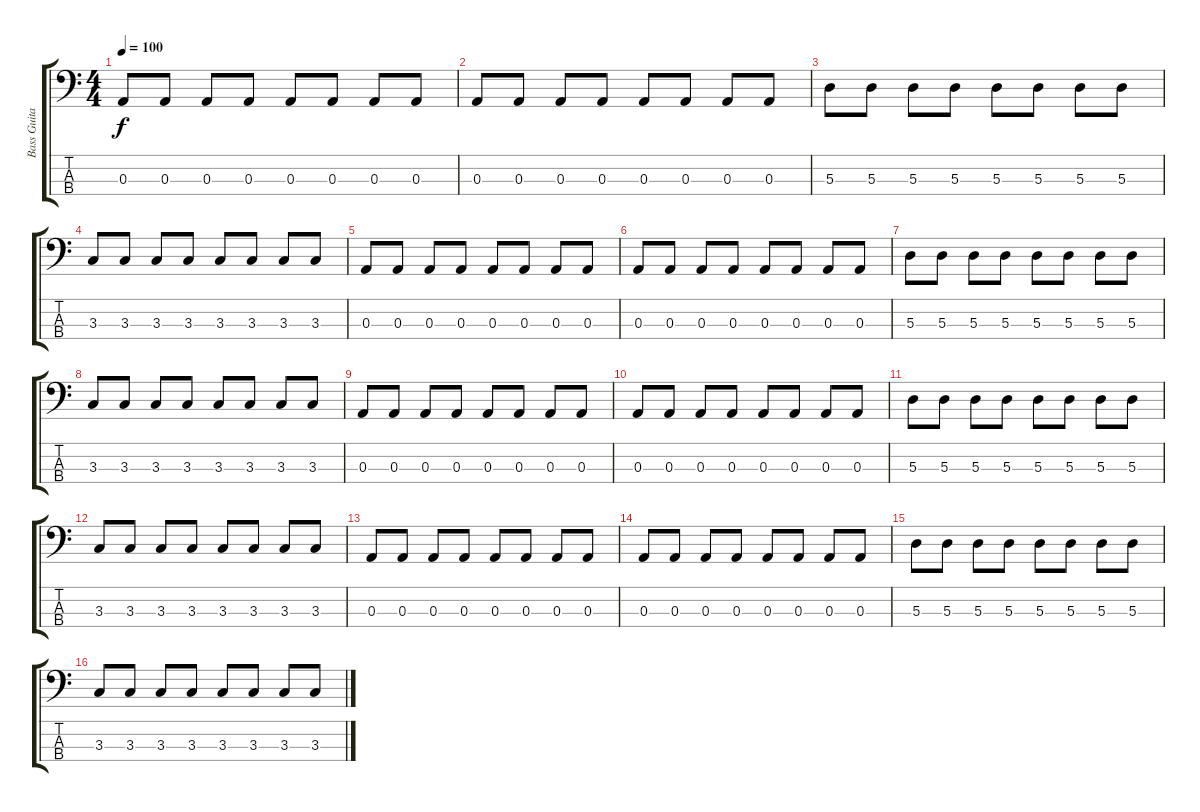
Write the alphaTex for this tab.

\track ("Bass Guitar" "Bass Guita") {instrument electricbasspick}
\staff {score tabs}
\tuning (G2 D2 A1 E1) {hide}
\ts (4 4)
\tempo 100
\clef f4
\ks c
0.3.8{dy f} 0.3.8 0.3.8 0.3.8 0.3.8 0.3.8 0.3.8 0.3.8 |
0.3.8 0.3.8 0.3.8 0.3.8 0.3.8 0.3.8 0.3.8 0.3.8 |
5.3.8 5.3.8 5.3.8 5.3.8 5.3.8 5.3.8 5.3.8 5.3.8 |
3.3.8 3.3.8 3.3.8 3.3.8 3.3.8 3.3.8 3.3.8 3.3.8 |
0.3.8 0.3.8 0.3.8 0.3.8 0.3.8 0.3.8 0.3.8 0.3.8 |
0.3.8 0.3.8 0.3.8 0.3.8 0.3.8 0.3.8 0.3.8 0.3.8 |
5.3.8 5.3.8 5.3.8 5.3.8 5.3.8 5.3.8 5.3.8 5.3.8 |
3.3.8 3.3.8 3.3.8 3.3.8 3.3.8 3.3.8 3.3.8 3.3.8 |
0.3.8 0.3.8 0.3.8 0.3.8 0.3.8 0.3.8 0.3.8 0.3.8 |
0.3.8 0.3.8 0.3.8 0.3.8 0.3.8 0.3.8 0.3.8 0.3.8 |
5.3.8 5.3.8 5.3.8 5.3.8 5.3.8 5.3.8 5.3.8 5.3.8 |
3.3.8 3.3.8 3.3.8 3.3.8 3.3.8 3.3.8 3.3.8 3.3.8 |
0.3.8 0.3.8 0.3.8 0.3.8 0.3.8 0.3.8 0.3.8 0.3.8 |
0.3.8 0.3.8 0.3.8 0.3.8 0.3.8 0.3.8 0.3.8 0.3.8 |
5.3.8 5.3.8 5.3.8 5.3.8 5.3.8 5.3.8 5.3.8 5.3.8 |
3.3.8 3.3.8 3.3.8 3.3.8 3.3.8 3.3.8 3.3.8 3.3.8
